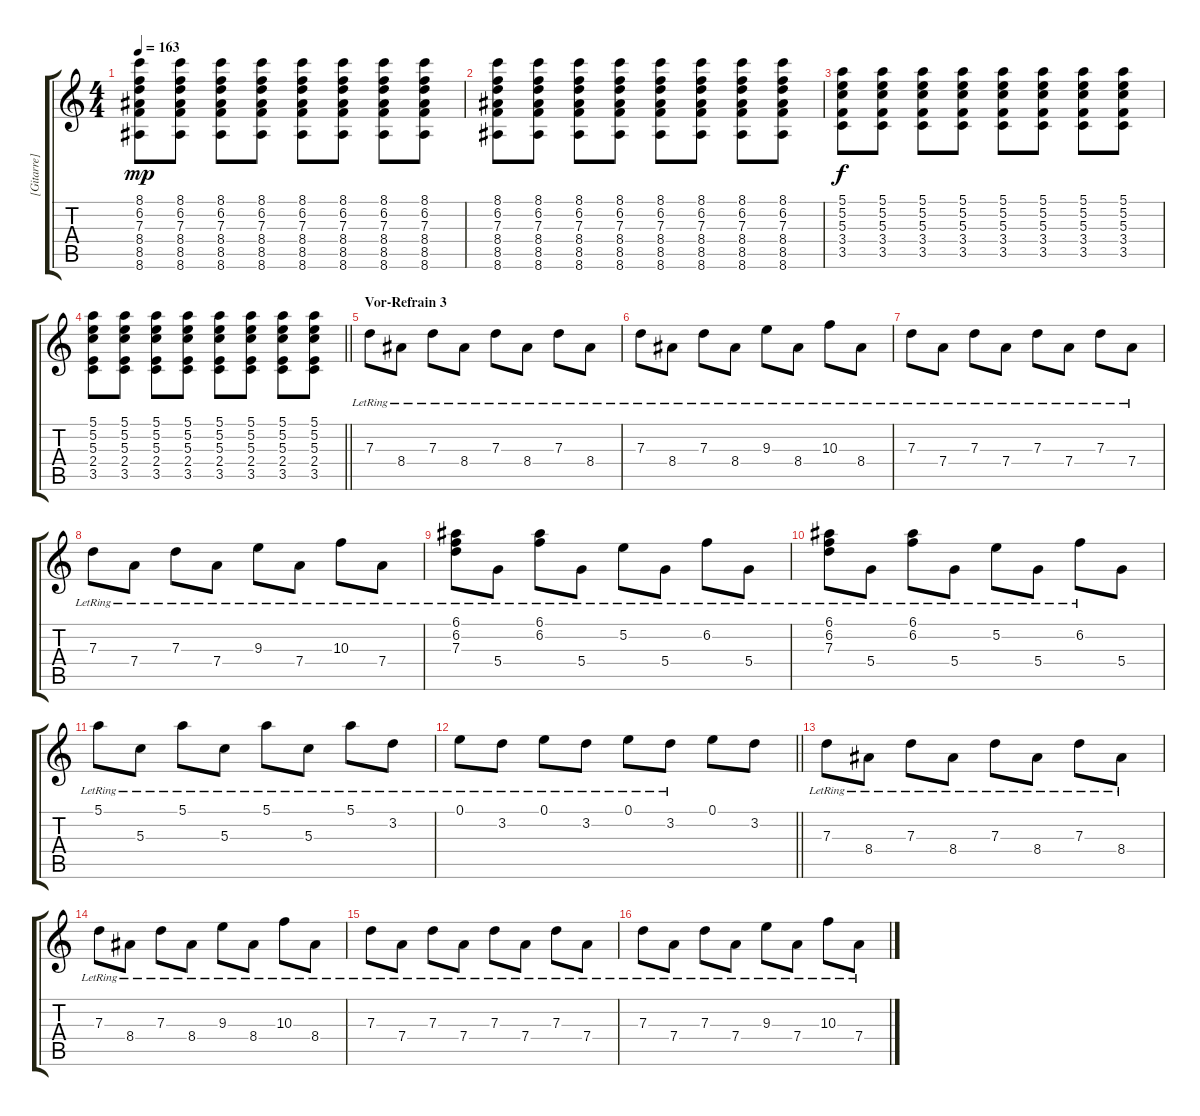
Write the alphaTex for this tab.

\track ("[Gitarre]" "[Gitarre]") {instrument electricguitarclean}
\staff {score tabs}
\tuning (E4 B3 G3 D3 A2 D2) {hide}
\ts (4 4)
\tempo 163
\clef g2
\ks c
(8.1 6.2 7.3 8.4 8.5 8.6).8{dy mp} (8.1 6.2 7.3 8.4 8.5 8.6).8 (8.1 6.2 7.3 8.4 8.5 8.6).8 (8.1 6.2 7.3 8.4 8.5 8.6).8 (8.1 6.2 7.3 8.4 8.5 8.6).8 (8.1 6.2 7.3 8.4 8.5 8.6).8 (8.1 6.2 7.3 8.4 8.5 8.6).8 (8.1 6.2 7.3 8.4 8.5 8.6).8 |
(8.1 6.2 7.3 8.4 8.5 8.6).8 (8.1 6.2 7.3 8.4 8.5 8.6).8 (8.1 6.2 7.3 8.4 8.5 8.6).8 (8.1 6.2 7.3 8.4 8.5 8.6).8 (8.1 6.2 7.3 8.4 8.5 8.6).8 (8.1 6.2 7.3 8.4 8.5 8.6).8 (8.1 6.2 7.3 8.4 8.5 8.6).8 (8.1 6.2 7.3 8.4 8.5 8.6).8 |
(5.1 5.2 5.3 3.4 3.5).8{dy f} (5.1 5.2 5.3 3.4 3.5).8 (5.1 5.2 5.3 3.4 3.5).8 (5.1 5.2 5.3 3.4 3.5).8 (5.1 5.2 5.3 3.4 3.5).8 (5.1 5.2 5.3 3.4 3.5).8 (5.1 5.2 5.3 3.4 3.5).8 (5.1 5.2 5.3 3.4 3.5).8 |
\barLineRight lightlight
(5.1 5.2 5.3 2.4 3.5).8 (5.1 5.2 5.3 2.4 3.5).8 (5.1 5.2 5.3 2.4 3.5).8 (5.1 5.2 5.3 2.4 3.5).8 (5.1 5.2 5.3 2.4 3.5).8 (5.1 5.2 5.3 2.4 3.5).8 (5.1 5.2 5.3 2.4 3.5).8 (5.1 5.2 5.3 2.4 3.5).8 |
\section ("" "Vor-Refrain 3")
7.3{lr}.8{volume 16 balance 8 instrument electricguitarclean} 8.4{lr}.8 7.3{lr}.8 8.4{lr}.8 7.3{lr}.8 8.4{lr}.8 7.3{lr}.8 8.4{lr}.8 |
7.3{lr}.8 8.4{lr}.8 7.3{lr}.8 8.4{lr}.8 9.3{lr}.8 8.4{lr}.8 10.3{lr}.8 8.4{lr}.8 |
7.3{lr}.8 7.4{lr}.8 7.3{lr}.8 7.4{lr}.8 7.3{lr}.8 7.4{lr}.8 7.3{lr}.8 7.4{lr}.8 |
7.3{lr}.8 7.4{lr}.8 7.3{lr}.8 7.4{lr}.8 9.3{lr}.8 7.4{lr}.8 10.3{lr}.8 7.4{lr}.8 |
(6.1{lr} 6.2 7.3{lr}).8 5.4{lr}.8 (6.1{lr} 6.2{lr}).8 5.4{lr}.8 5.2{lr}.8 5.4{lr}.8 6.2{lr}.8 5.4{lr}.8 |
(6.1{lr} 6.2{lr} 7.3{lr}).8 5.4{lr}.8 (6.1{lr} 6.2{lr}).8 5.4{lr}.8 5.2{lr}.8 5.4{lr}.8 6.2{lr}.8 5.4.8 |
5.1{lr}.8 5.3{lr}.8 5.1{lr}.8 5.3{lr}.8 5.1{lr}.8 5.3{lr}.8 5.1{lr}.8 3.2{lr}.8 |
\barLineRight lightlight
0.1{lr}.8 3.2{lr}.8 0.1{lr}.8 3.2{lr}.8 0.1{lr}.8 3.2{lr}.8 0.1.8 3.2.8 |
7.3{lr}.8 8.4{lr}.8 7.3{lr}.8 8.4{lr}.8 7.3{lr}.8 8.4{lr}.8 7.3{lr}.8 8.4{lr}.8 |
7.3{lr}.8 8.4{lr}.8 7.3{lr}.8 8.4{lr}.8 9.3{lr}.8 8.4{lr}.8 10.3{lr}.8 8.4{lr}.8 |
7.3{lr}.8 7.4{lr}.8 7.3{lr}.8 7.4{lr}.8 7.3{lr}.8 7.4{lr}.8 7.3{lr}.8 7.4{lr}.8 |
7.3{lr}.8 7.4{lr}.8 7.3{lr}.8 7.4{lr}.8 9.3{lr}.8 7.4{lr}.8 10.3{lr}.8 7.4{lr}.8
